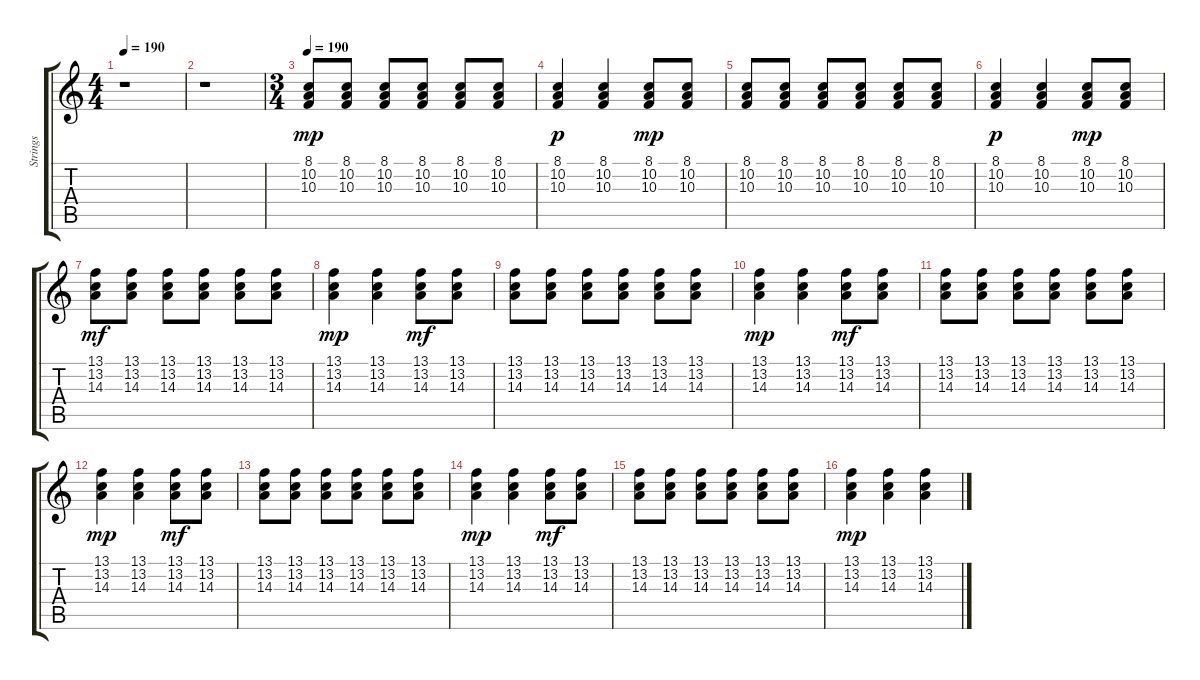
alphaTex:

\track ("Strings " "Strings ") {instrument stringensemble1}
\staff {score tabs}
\tuning (E4 B3 G3 D3 A2 E2) {hide}
\ts (4 4)
\tempo 190
\tempo 135
\tempo 190
\clef g2
\ks c
r.1{dy mp instrument stringensemble1} |
r.1 |
\ts (3 4)
\tempo 190
(8.1 10.2 10.3).8 (8.1 10.2 10.3).8 (8.1 10.2 10.3).8 (8.1 10.2 10.3).8 (8.1 10.2 10.3).8 (8.1 10.2 10.3).8 |
(8.1 10.2 10.3).4{dy p} (8.1 10.2 10.3).4 (8.1 10.2 10.3).8{dy mp} (8.1 10.2 10.3).8 |
(8.1 10.2 10.3).8 (8.1 10.2 10.3).8 (8.1 10.2 10.3).8 (8.1 10.2 10.3).8 (8.1 10.2 10.3).8 (8.1 10.2 10.3).8 |
(8.1 10.2 10.3).4{dy p} (8.1 10.2 10.3).4 (8.1 10.2 10.3).8{dy mp} (8.1 10.2 10.3).8 |
(13.1 13.2 14.3).8{dy mf} (13.1 13.2 14.3).8 (13.1 13.2 14.3).8 (13.1 13.2 14.3).8 (13.1 13.2 14.3).8 (13.1 13.2 14.3).8 |
(13.1 13.2 14.3).4{dy mp} (13.1 13.2 14.3).4 (13.1 13.2 14.3).8{dy mf} (13.1 13.2 14.3).8 |
(13.1 13.2 14.3).8 (13.1 13.2 14.3).8 (13.1 13.2 14.3).8 (13.1 13.2 14.3).8 (13.1 13.2 14.3).8 (13.1 13.2 14.3).8 |
(13.1 13.2 14.3).4{dy mp} (13.1 13.2 14.3).4 (13.1 13.2 14.3).8{dy mf} (13.1 13.2 14.3).8 |
(13.1 13.2 14.3).8 (13.1 13.2 14.3).8 (13.1 13.2 14.3).8 (13.1 13.2 14.3).8 (13.1 13.2 14.3).8 (13.1 13.2 14.3).8 |
(13.1 13.2 14.3).4{dy mp} (13.1 13.2 14.3).4 (13.1 13.2 14.3).8{dy mf} (13.1 13.2 14.3).8 |
(13.1 13.2 14.3).8 (13.1 13.2 14.3).8 (13.1 13.2 14.3).8 (13.1 13.2 14.3).8 (13.1 13.2 14.3).8 (13.1 13.2 14.3).8 |
(13.1 13.2 14.3).4{dy mp} (13.1 13.2 14.3).4 (13.1 13.2 14.3).8{dy mf} (13.1 13.2 14.3).8 |
(13.1 13.2 14.3).8 (13.1 13.2 14.3).8 (13.1 13.2 14.3).8 (13.1 13.2 14.3).8 (13.1 13.2 14.3).8 (13.1 13.2 14.3).8 |
(13.1 13.2 14.3).4{dy mp} (13.1 13.2 14.3).4 (13.1 13.2 14.3).4
